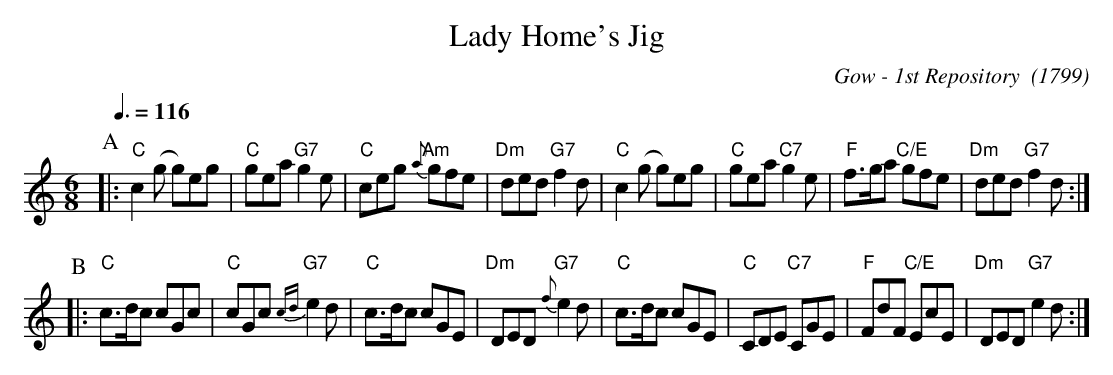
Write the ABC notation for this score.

X:1
T:Lady Home's Jig
Q:3/8=116
M:6/8
L:1/8
C:Gow - 1st Repository  (1799)
K:C
P:A
|: "C"c2(g g)eg | "C"gea "G7"g2e | "C"ceg "Am"{a}gfe | "Dm"ded "G7"f2d |\
"C"c2(g g)eg | "C"gea "C7"g2e | "F"f>ga "C/E"gfe | "Dm"ded "G7"f2d :|
P:B
|: "C"c>dc cGc | "C"cGc "G7"{cd}e2d | "C"c>dc cGE | "Dm"DED "G7"{f}e2d |\
"C"c>dc cGE | "C"CDE "C7"CGE | "F"FdF "C/E"EcE | "Dm"DED "G7"e2d :|
